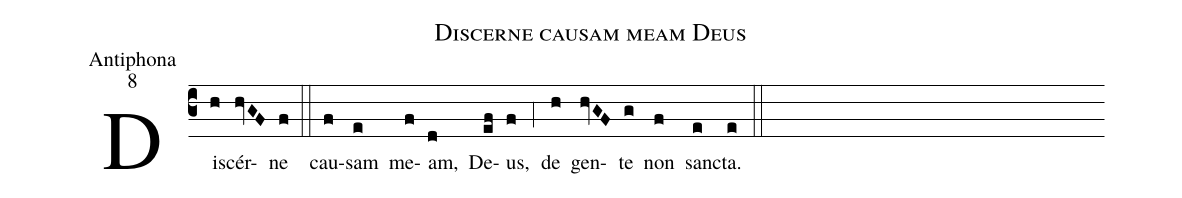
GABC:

name:Discerne causam meam Deus;
office-part:Antiphona;
mode:8;
%%
(c3) Di(h)scér(hvGF)ne(f) (::) cau(f)sam(e) me(f)am,(d) De(ef)us,(f) (;4) de(h) gen(hvGF)te(g) non(f) san(e)cta.(e) (::)
